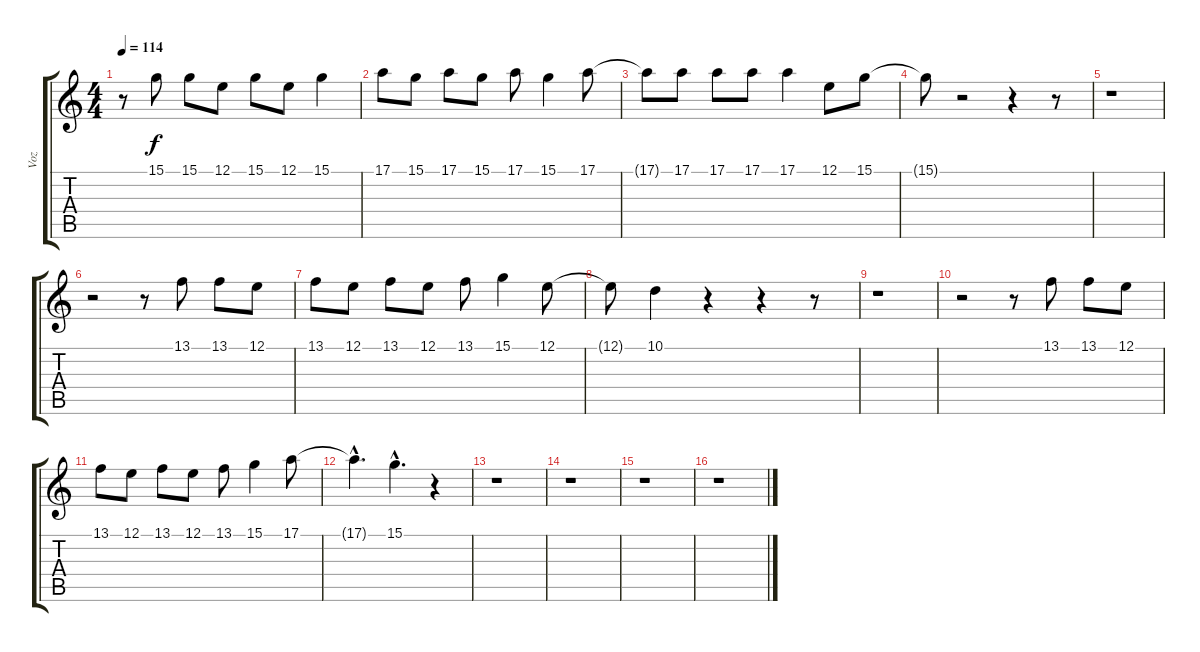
\track ("Voz" "Voz") {instrument lead1square}
\staff {score tabs}
\tuning (E4 B3 G3 D3 A2 E2) {hide}
\ts (4 4)
\tempo 114
\clef g2
\ks c
r.8{dy f} 15.1.8 15.1.8 12.1.8 15.1.8 12.1.8 15.1.4 |
17.1.8 15.1.8 17.1.8 15.1.8 17.1.8 15.1.4 17.1.8 |
17.1{t}.8 17.1.8 17.1.8 17.1.8 17.1.4 12.1.8 15.1.8 |
15.1{t}.8 r.2 r.4 r.8 |
r.1 |
r.2 r.8 13.1.8 13.1.8 12.1.8 |
13.1.8 12.1.8 13.1.8 12.1.8 13.1.8 15.1.4 12.1.8 |
12.1{t}.8 10.1.4 r.4 r.4 r.8 |
r.1 |
r.2 r.8 13.1.8 13.1.8 12.1.8 |
13.1.8 12.1.8 13.1.8 12.1.8 13.1.8 15.1.4 17.1.8 |
17.1{hac t}.4{d} 15.1{hac}.4{d} r.4 |
r.1 |
r.1 |
r.1 |
r.1
